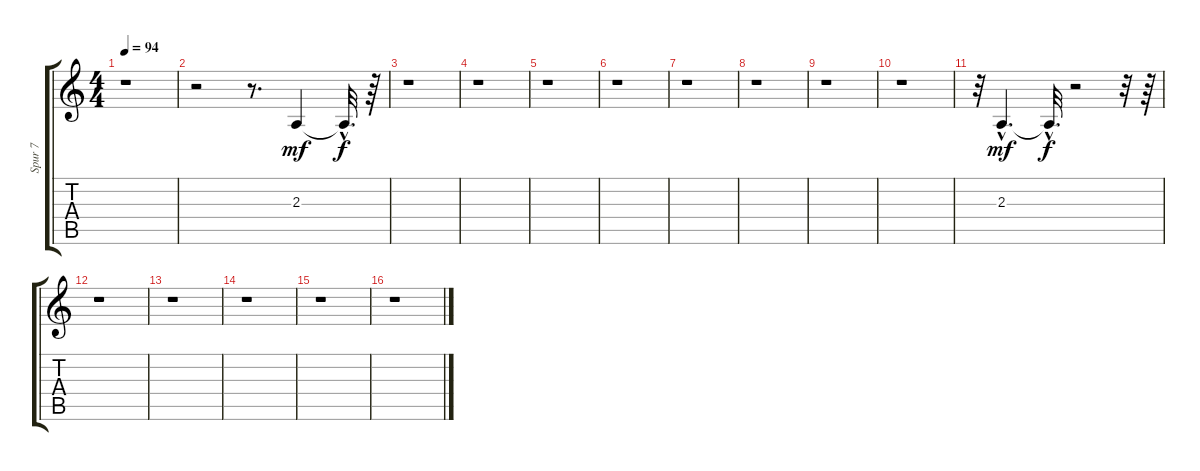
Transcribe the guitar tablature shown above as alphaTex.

\track ("Spur 7" "Spur 7") {instrument englishhorn}
\staff {score tabs}
\tuning (E4 B3 G3 D3 A2 E2) {hide}
\ts (4 4)
\tempo 94
\clef g2
\ks c
r.1{dy f} |
r.2 r.8{d} 2.3.4{dy mf} 2.3{hac t}.32{d dy f} r.64 |
r.1 |
r.1 |
r.1 |
r.1 |
r.1 |
r.1 |
r.1 |
r.1 |
r.32 2.3{hac}.4{d dy mf} 2.3{hac t}.32{d dy f} r.2 r.32 r.64 |
r.1 |
r.1 |
r.1 |
r.1 |
r.1
